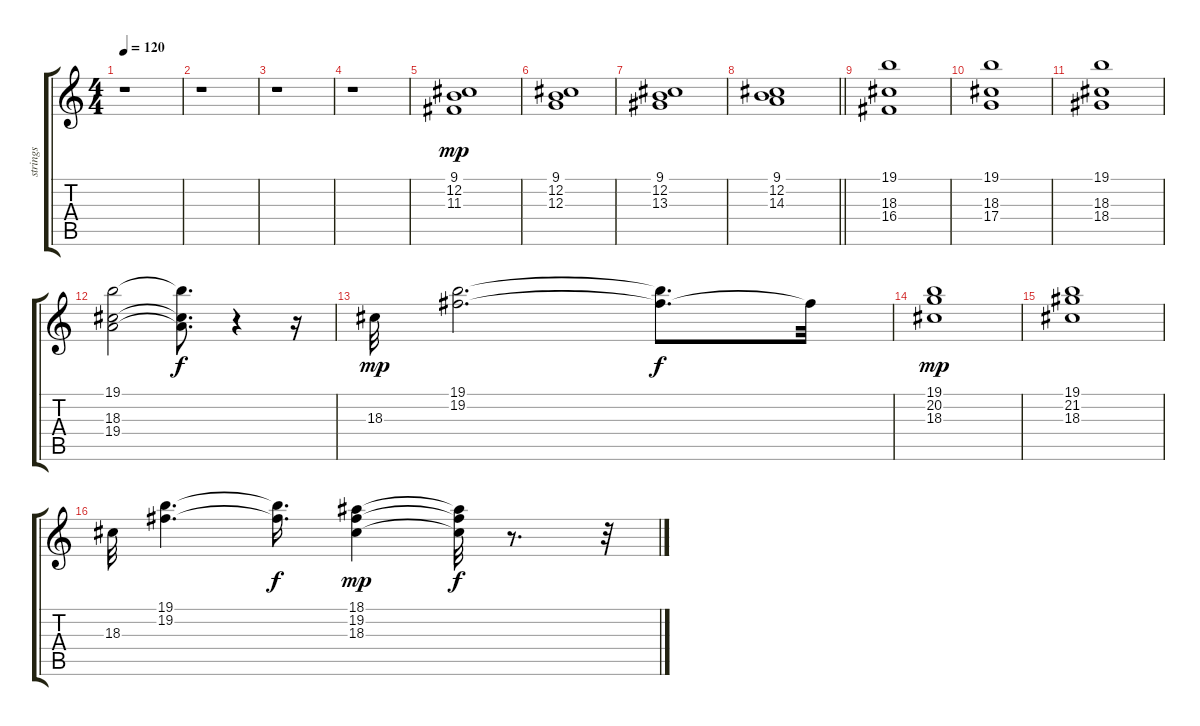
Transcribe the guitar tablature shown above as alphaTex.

\track ("strings" "strings") {instrument stringensemble1}
\staff {score tabs}
\tuning (E4 B3 G3 D3 A2 E2) {hide}
\ts (4 4)
\section ("" "")
\tempo 120
\clef g2
\ks c
r.1{dy f instrument churchorgan} |
r.1 |
r.1 |
r.1 |
(9.1 12.2 11.3).1{dy mp} |
(9.1 12.2 12.3).1 |
(9.1 12.2 13.3).1 |
\barLineRight lightlight
(9.1 12.2 14.3).1 |
(19.1 18.3 16.4).1 |
(19.1 18.3 17.4).1 |
(19.1 18.3 18.4).1 |
(19.1 18.3 19.4).2 (19.1{t} 18.3{t} 19.4{t}).8{d dy f} r.4 r.16 |
18.3.32{dy mp} (19.1 19.2).2{d} (19.1{t} 19.2{t}).8{d dy f} 19.2{t}.32 |
(19.1 20.2 18.3).1{dy mp} |
(19.1 21.2 18.3).1 |
18.3.32 (19.1 19.2).4{d} (19.1{t} 19.2{t}).16{d dy f} (18.1 19.2 18.3).4{dy mp} (18.1{t} 19.2{t} 18.3{t}).32{dy f} r.8{d} r.32
